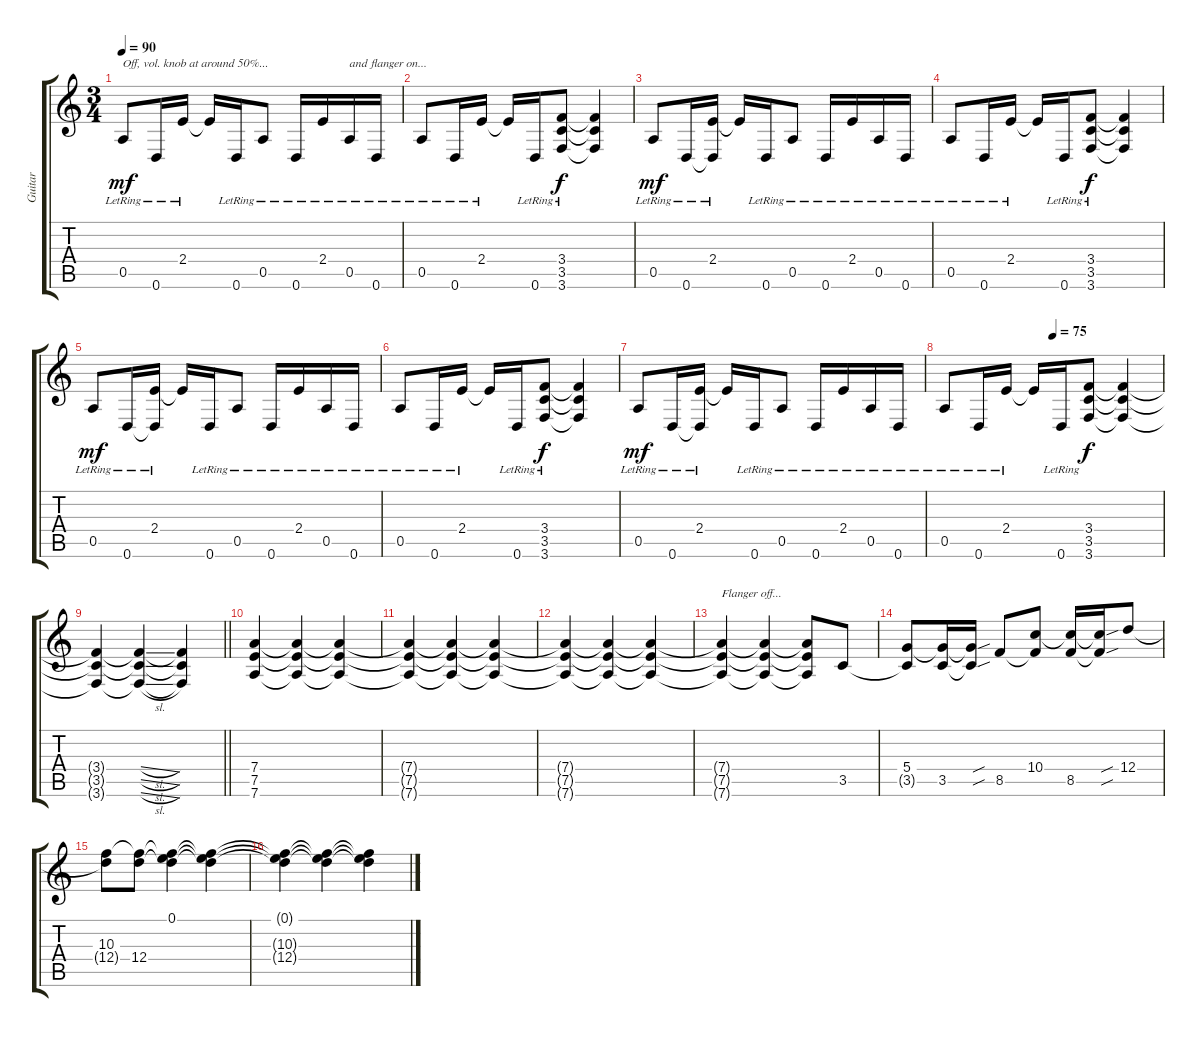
\track ("Guitar" "Guitar") {instrument electricguitarclean}
\staff {score tabs}
\tuning (E4 B3 G3 D3 A2 D2) {hide}
\ts (3 4)
\section ("" "")
\tempo 90
\clef g2
\ks c
0.5{lr}.8{txt "Off, vol. knob at around 50%..." dy mf instrument electricguitarclean} 0.6{lr}.16 2.4{lr}.16 2.4{t}.16 0.6{lr}.16 0.5{lr}.8 0.6{lr}.16 2.4{lr}.16 0.5{lr}.16{txt "and flanger on..."} 0.6{lr}.16 |
0.5{lr}.8 0.6{lr}.16 2.4{lr}.16 2.4{t}.16 0.6{lr}.16 (3.4 3.5{lr} 3.6).8{dy f} (3.4{t} 3.5{t} 3.6{t}).4 |
0.5{lr}.8{dy mf} 0.6{lr}.16 (2.4{lr} 0.6{t}).16 2.4{t}.16 0.6{lr}.16 0.5{lr}.8 0.6{lr}.16 2.4{lr}.16 0.5{lr}.16 0.6{lr}.16 |
0.5{lr}.8 0.6{lr}.16 2.4{lr}.16 2.4{t}.16 0.6{lr}.16 (3.4 3.5{lr} 3.6).8{dy f} (3.4{t} 3.5{t} 3.6{t}).4 |
0.5{lr}.8{dy mf} 0.6{lr}.16 (2.4{lr} 0.6{t}).16 2.4{t}.16 0.6{lr}.16 0.5{lr}.8 0.6{lr}.16 2.4{lr}.16 0.5{lr}.16 0.6{lr}.16 |
0.5{lr}.8 0.6{lr}.16 2.4{lr}.16 2.4{t}.16 0.6{lr}.16 (3.4 3.5{lr} 3.6).8{dy f} (3.4{t} 3.5{t} 3.6{t}).4 |
0.5{lr}.8{dy mf} 0.6{lr}.16 (2.4{lr} 0.6{t}).16 2.4{t}.16 0.6{lr}.16 0.5{lr}.8 0.6{lr}.16 2.4{lr}.16 0.5{lr}.16 0.6{lr}.16 |
\tempo (75 0.5)
0.5{lr}.8 0.6{lr}.16 2.4{lr}.16 2.4{t}.16 0.6{lr}.16 (3.4 3.5 3.6).8{dy f} (3.4{t} 3.5{t} 3.6{t}).4 |
\barLineRight lightlight
(3.4{t} 3.5{t} 3.6{t}).4 (3.4{sl t} 3.5{sl t} 3.6{sl t}).4 (3.4{t} 3.5{t} 3.6{t}).4 |
\section ("" "")
(7.4 7.5 7.6).4 (7.4{t} 7.5{t} 7.6{t}).4 (7.4{t} 7.5{t} 7.6{t}).4 |
(7.4{t} 7.5{t} 7.6{t}).4 (7.4{t} 7.5{t} 7.6{t}).4 (7.4{t} 7.5{t} 7.6{t}).4 |
(7.4{t} 7.5{t} 7.6{t}).4 (7.4{t} 7.5{t} 7.6{t}).4 (7.4{t} 7.5{t} 7.6{t}).4 |
(7.4{t} 7.5{t} 7.6{t}).4{txt "Flanger off..."} (7.4{t} 7.5{t} 7.6{t}).4 (7.4{t} 7.5{t} 7.6{t}).8 3.5.8{instrument electricguitarclean} |
(5.4 3.5{t}).8 (5.4{t} 3.5).16 (5.4{sou t} 3.5{sou t}).16 8.5.8 (10.4 8.5{t}).8 (10.4{t} 8.5).16 (10.4{sou t} 8.5{sou t}).16 12.4.8 |
(10.3 12.4{t}).8 (10.3{t} 12.4).8 (0.1 10.3{t} 12.4{t}).4 (0.1{t} 10.3{t} 12.4{t}).4 |
(0.1{t} 10.3{t} 12.4{t}).4 (0.1{t} 10.3{t} 12.4{t}).4 (0.1{t} 10.3{t} 12.4{t}).4
